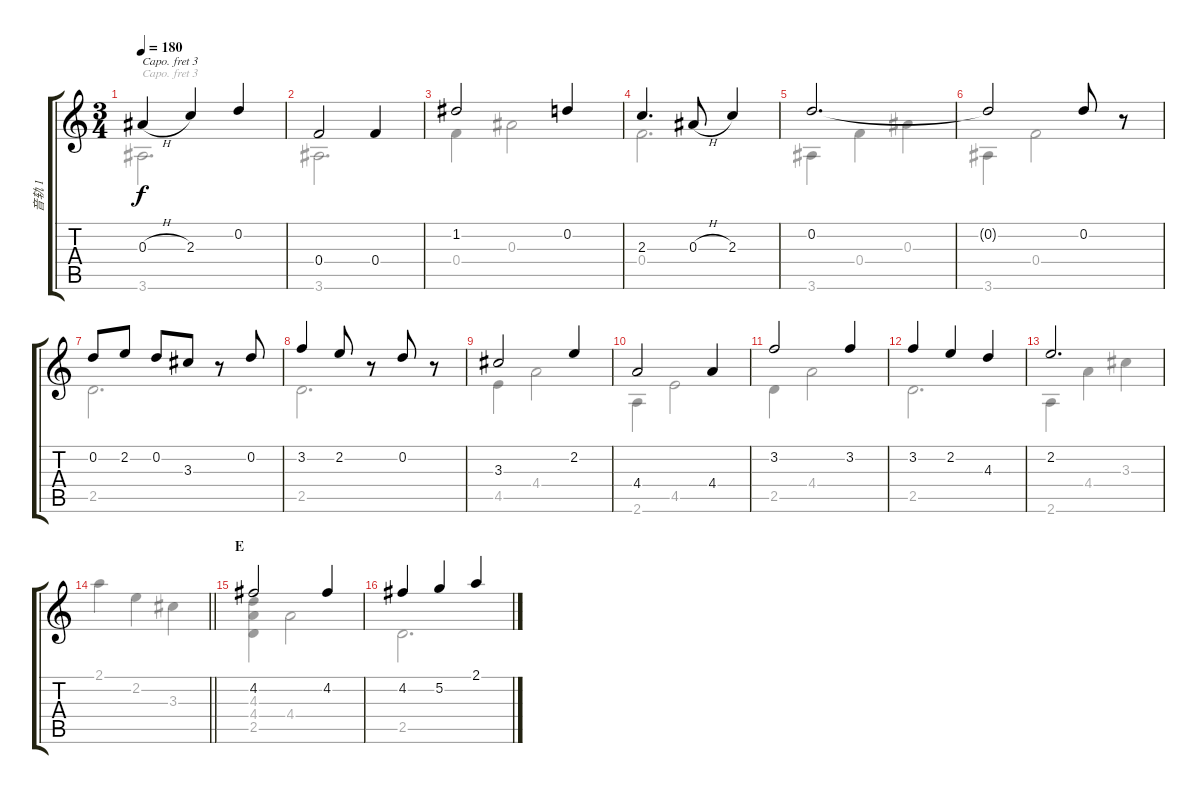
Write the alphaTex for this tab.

\track ("音轨 1" "音轨 1") {instrument acousticguitarsteel}
\staff {score tabs}
\capo 3
\tuning (E4 B3 G3 D3 A2 E2) {hide}
\voice
\ts (3 4)
\tempo 180
\clef g2
\ks c
0.3{h}.4{dy f} 2.3.4 0.2.4 |
0.4.2 0.4.4 |
1.2.2 0.2.4 |
2.3.4{d} 0.3{h}.8 2.3.4 |
0.2.2{d} |
0.2{t}.2 0.2.8 r.8 |
0.2.8 2.2.8 0.2.8 3.3.8 r.8 0.2.8 |
3.2.4 2.2.8 r.8 0.2.8 r.8 |
3.3.2 2.2.4 |
4.4.2 4.4.4 |
3.2.2 3.2.4 |
3.2.4 2.2.4 4.3.4 |
2.2.2{d} |
\barLineRight lightlight
|
\section ("" "E")
4.2.2 4.2.4 |
4.2.4 5.2.4 2.1.4
\voice
\clef g2
\ottava regular
\simile none
\ks c
3.6.2{d dy f} |
3.6.2{d} |
0.4.4 0.3.2 |
0.4.2{d} |
3.6.4 0.4.4 0.3.4 |
3.6.4 0.4.2 |
2.5.2{d} |
2.5.2{d} |
4.5.4 4.4.2 |
2.6.4 4.5.2 |
2.5.4 4.4.2 |
2.5.2{d} |
2.6.4 4.4.4 3.3.4 |
\barLineRight lightlight
2.1.4 2.2.4 3.3.4 |
(4.3 4.4 2.5).4 4.4.2 |
2.5.2{d}
